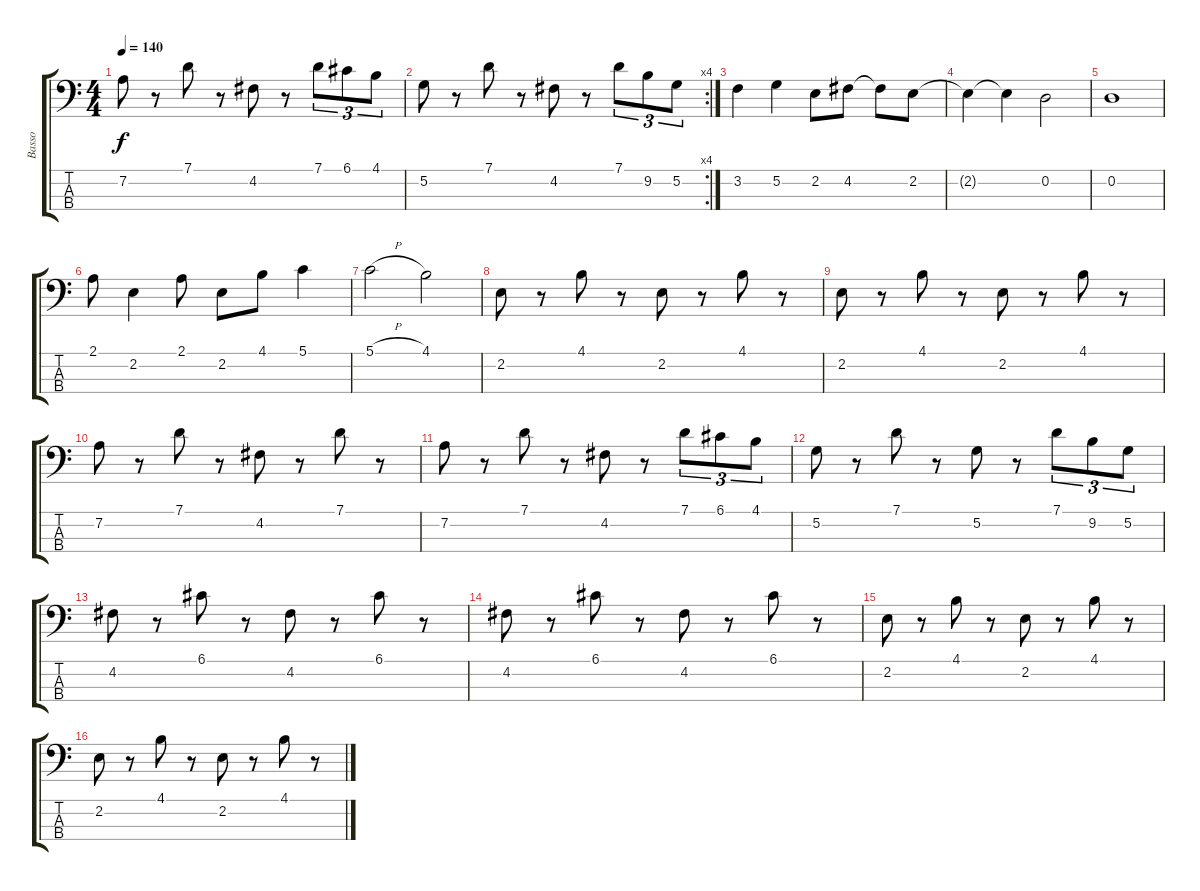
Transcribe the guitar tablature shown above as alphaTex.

\track ("Basso" "Basso") {instrument electricbasspick}
\staff {score tabs}
\tuning (G2 D2 A1 E1) {hide}
\ts (4 4)
\tempo 140
\clef f4
\ks c
7.2.8{dy f} r.8 7.1.8 r.8 4.2.8 r.8 7.1.8{tu (3 2)} 6.1.8{tu (3 2)} 4.1.8{tu (3 2)} |
\rc 4
5.2.8 r.8 7.1.8 r.8 4.2.8 r.8 7.1.8{tu (3 2)} 9.2.8{tu (3 2)} 5.2.8{tu (3 2)} |
3.2.4 5.2.4 2.2.8 4.2.8 4.2{t}.8 2.2.8 |
2.2{t}.4 2.2{t}.4 0.2.2 |
0.2.1 |
2.1.8 2.2.4 2.1.8 2.2.8 4.1.8 5.1.4 |
5.1{h}.2 4.1.2 |
2.2.8 r.8 4.1.8 r.8 2.2.8 r.8 4.1.8 r.8 |
2.2.8 r.8 4.1.8 r.8 2.2.8 r.8 4.1.8 r.8 |
7.2.8 r.8 7.1.8 r.8 4.2.8 r.8 7.1.8 r.8 |
7.2.8 r.8 7.1.8 r.8 4.2.8 r.8 7.1.8{tu (3 2)} 6.1.8{tu (3 2)} 4.1.8{tu (3 2)} |
5.2.8 r.8 7.1.8 r.8 5.2.8 r.8 7.1.8{tu (3 2)} 9.2.8{tu (3 2)} 5.2.8{tu (3 2)} |
4.2.8 r.8 6.1.8 r.8 4.2.8 r.8 6.1.8 r.8 |
4.2.8 r.8 6.1.8 r.8 4.2.8 r.8 6.1.8 r.8 |
2.2.8 r.8 4.1.8 r.8 2.2.8 r.8 4.1.8 r.8 |
2.2.8 r.8 4.1.8 r.8 2.2.8 r.8 4.1.8 r.8
